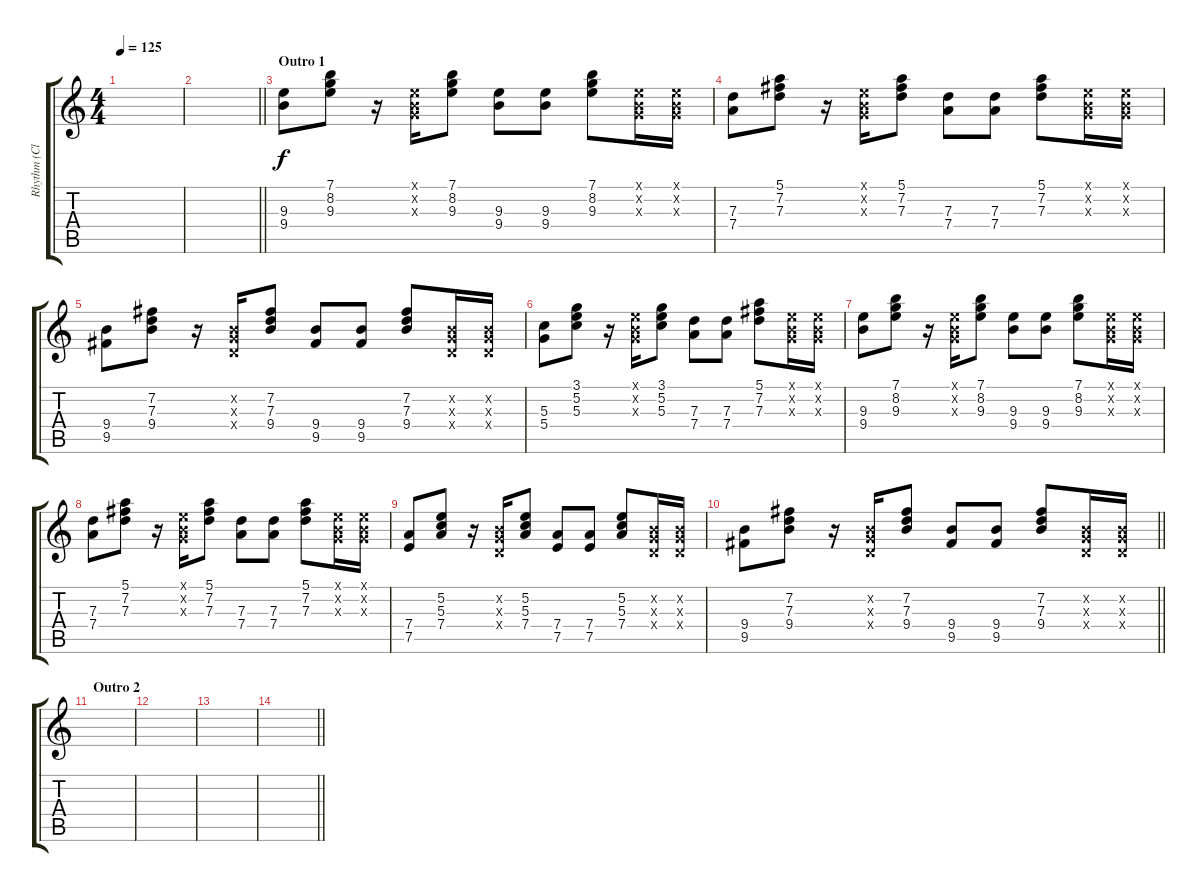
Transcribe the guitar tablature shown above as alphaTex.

\track ("Rhythm (Clean)" "Rhythm (Cl") {instrument electricguitarclean}
\staff {score tabs}
\tuning (E4 B3 G3 D3 A2 E2) {hide}
\ts (4 4)
\tempo 125
\clef g2
\ks c
|
\barLineRight lightlight
|
\section ("" "Outro 1")
(9.3 9.4).8 (7.1 8.2 9.3).8 r.16 (0.1{x} 0.2{x} 0.3{x}).16 (7.1 8.2 9.3).8 (9.3 9.4).8 (9.3 9.4).8 (7.1 8.2 9.3).8 (0.1{x} 0.2{x} 0.3{x}).16 (0.1{x} 0.2{x} 0.3{x}).16 |
(7.3 7.4).8 (5.1 7.2 7.3).8 r.16 (0.1{x} 0.2{x} 0.3{x}).16 (5.1 7.2 7.3).8 (7.3 7.4).8 (7.3 7.4).8 (5.1 7.2 7.3).8 (0.1{x} 0.2{x} 0.3{x}).16 (0.1{x} 0.2{x} 0.3{x}).16 |
(9.4 9.5).8 (7.2 7.3 9.4).8 r.16 (0.2{x} 0.3{x} 0.4{x}).16 (7.2 7.3 9.4).8 (9.4 9.5).8 (9.4 9.5).8 (7.2 7.3 9.4).8 (0.2{x} 0.3{x} 0.4{x}).16 (0.2{x} 0.3{x} 0.4{x}).16 |
(5.3 5.4).8 (3.1 5.2 5.3).8 r.16 (0.1{x} 0.2{x} 0.3{x}).16 (3.1 5.2 5.3).8 (7.3 7.4).8 (7.3 7.4).8 (5.1 7.2 7.3).8 (0.1{x} 0.2{x} 0.3{x}).16 (0.1{x} 0.2{x} 0.3{x}).16 |
(9.3 9.4).8 (7.1 8.2 9.3).8 r.16 (0.1{x} 0.2{x} 0.3{x}).16 (7.1 8.2 9.3).8 (9.3 9.4).8 (9.3 9.4).8 (7.1 8.2 9.3).8 (0.1{x} 0.2{x} 0.3{x}).16 (0.1{x} 0.2{x} 0.3{x}).16 |
(7.3 7.4).8 (5.1 7.2 7.3).8 r.16 (0.1{x} 0.2{x} 0.3{x}).16 (5.1 7.2 7.3).8 (7.3 7.4).8 (7.3 7.4).8 (5.1 7.2 7.3).8 (0.1{x} 0.2{x} 0.3{x}).16 (0.1{x} 0.2{x} 0.3{x}).16 |
(7.4 7.5).8 (5.2 5.3 7.4).8 r.16 (0.2{x} 0.3{x} 0.4{x}).16 (5.2 5.3 7.4).8 (7.4 7.5).8 (7.4 7.5).8 (5.2 5.3 7.4).8 (0.2{x} 0.3{x} 0.4{x}).16 (0.2{x} 0.3{x} 0.4{x}).16 |
\barLineRight lightlight
(9.4 9.5).8 (7.2 7.3 9.4).8 r.16 (0.2{x} 0.3{x} 0.4{x}).16 (7.2 7.3 9.4).8 (9.4 9.5).8 (9.4 9.5).8 (7.2 7.3 9.4).8 (0.2{x} 0.3{x} 0.4{x}).16 (0.2{x} 0.3{x} 0.4{x}).16 |
\section ("" "Outro 2")
|
|
|
\barLineRight lightlight
